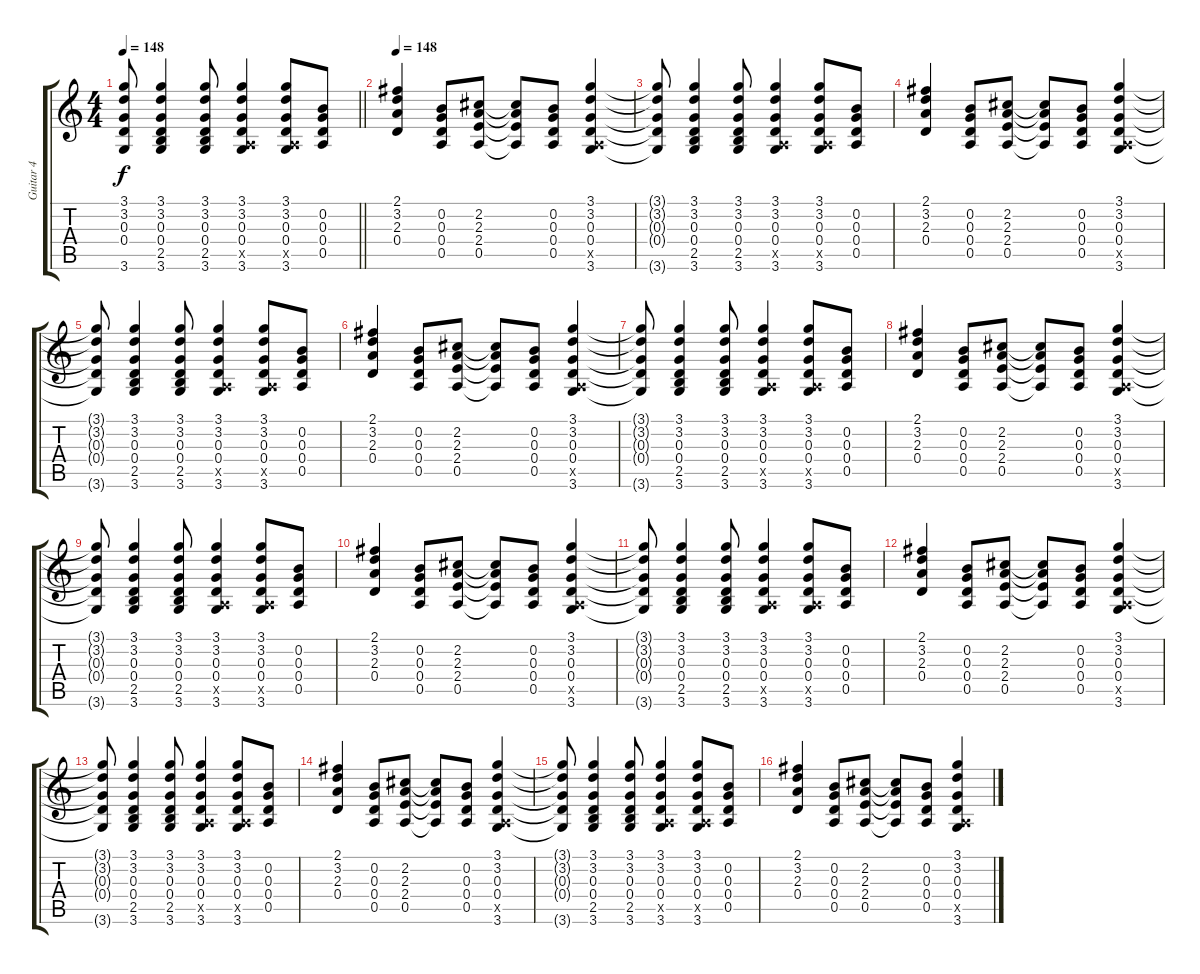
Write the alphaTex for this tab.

\track ("Guitar 4" "Guitar 4") {instrument distortionguitar}
\staff {score tabs}
\tuning (E4 B3 G3 D3 A2 E2) {hide}
\ts (4 4)
\tempo 148
\clef g2
\barLineRight lightlight
\ks c
(3.1{t} 3.2{t} 0.3{t} 0.4{t} 3.6{t}).8{dy f} (3.1 3.2 0.3 0.4 2.5 3.6).4 (3.1 3.2 0.3 0.4 2.5 3.6).8 (3.1 3.2 0.3 0.4 0.5{x} 3.6).4 (3.1 3.2 0.3 0.4 0.5{x} 3.6).8 (0.2 0.3 0.4 0.5).8 |
\tempo 148
(2.1 3.2 2.3 0.4).4 (0.2 0.3 0.4 0.5).8 (2.2 2.3 2.4 0.5).8 (2.2{t} 2.3{t} 2.4{t} 0.5{t}).8 (0.2 0.3 0.4 0.5).8 (3.1 3.2 0.3 0.4 0.5{x} 3.6).4 |
(3.1{t} 3.2{t} 0.3{t} 0.4{t} 3.6{t}).8 (3.1 3.2 0.3 0.4 2.5 3.6).4 (3.1 3.2 0.3 0.4 2.5 3.6).8 (3.1 3.2 0.3 0.4 0.5{x} 3.6).4 (3.1 3.2 0.3 0.4 0.5{x} 3.6).8 (0.2 0.3 0.4 0.5).8 |
(2.1 3.2 2.3 0.4).4 (0.2 0.3 0.4 0.5).8 (2.2 2.3 2.4 0.5).8 (2.2{t} 2.3{t} 2.4{t} 0.5{t}).8 (0.2 0.3 0.4 0.5).8 (3.1 3.2 0.3 0.4 0.5{x} 3.6).4 |
(3.1{t} 3.2{t} 0.3{t} 0.4{t} 3.6{t}).8 (3.1 3.2 0.3 0.4 2.5 3.6).4 (3.1 3.2 0.3 0.4 2.5 3.6).8 (3.1 3.2 0.3 0.4 0.5{x} 3.6).4 (3.1 3.2 0.3 0.4 0.5{x} 3.6).8 (0.2 0.3 0.4 0.5).8 |
(2.1 3.2 2.3 0.4).4 (0.2 0.3 0.4 0.5).8 (2.2 2.3 2.4 0.5).8 (2.2{t} 2.3{t} 2.4{t} 0.5{t}).8 (0.2 0.3 0.4 0.5).8 (3.1 3.2 0.3 0.4 0.5{x} 3.6).4 |
(3.1{t} 3.2{t} 0.3{t} 0.4{t} 3.6{t}).8 (3.1 3.2 0.3 0.4 2.5 3.6).4 (3.1 3.2 0.3 0.4 2.5 3.6).8 (3.1 3.2 0.3 0.4 0.5{x} 3.6).4 (3.1 3.2 0.3 0.4 0.5{x} 3.6).8 (0.2 0.3 0.4 0.5).8 |
(2.1 3.2 2.3 0.4).4 (0.2 0.3 0.4 0.5).8 (2.2 2.3 2.4 0.5).8 (2.2{t} 2.3{t} 2.4{t} 0.5{t}).8 (0.2 0.3 0.4 0.5).8 (3.1 3.2 0.3 0.4 0.5{x} 3.6).4 |
(3.1{t} 3.2{t} 0.3{t} 0.4{t} 3.6{t}).8 (3.1 3.2 0.3 0.4 2.5 3.6).4 (3.1 3.2 0.3 0.4 2.5 3.6).8 (3.1 3.2 0.3 0.4 0.5{x} 3.6).4 (3.1 3.2 0.3 0.4 0.5{x} 3.6).8 (0.2 0.3 0.4 0.5).8 |
(2.1 3.2 2.3 0.4).4 (0.2 0.3 0.4 0.5).8 (2.2 2.3 2.4 0.5).8 (2.2{t} 2.3{t} 2.4{t} 0.5{t}).8 (0.2 0.3 0.4 0.5).8 (3.1 3.2 0.3 0.4 0.5{x} 3.6).4 |
(3.1{t} 3.2{t} 0.3{t} 0.4{t} 3.6{t}).8 (3.1 3.2 0.3 0.4 2.5 3.6).4 (3.1 3.2 0.3 0.4 2.5 3.6).8 (3.1 3.2 0.3 0.4 0.5{x} 3.6).4 (3.1 3.2 0.3 0.4 0.5{x} 3.6).8 (0.2 0.3 0.4 0.5).8 |
(2.1 3.2 2.3 0.4).4 (0.2 0.3 0.4 0.5).8 (2.2 2.3 2.4 0.5).8 (2.2{t} 2.3{t} 2.4{t} 0.5{t}).8 (0.2 0.3 0.4 0.5).8 (3.1 3.2 0.3 0.4 0.5{x} 3.6).4 |
(3.1{t} 3.2{t} 0.3{t} 0.4{t} 3.6{t}).8 (3.1 3.2 0.3 0.4 2.5 3.6).4 (3.1 3.2 0.3 0.4 2.5 3.6).8 (3.1 3.2 0.3 0.4 0.5{x} 3.6).4 (3.1 3.2 0.3 0.4 0.5{x} 3.6).8 (0.2 0.3 0.4 0.5).8 |
(2.1 3.2 2.3 0.4).4 (0.2 0.3 0.4 0.5).8 (2.2 2.3 2.4 0.5).8 (2.2{t} 2.3{t} 2.4{t} 0.5{t}).8 (0.2 0.3 0.4 0.5).8 (3.1 3.2 0.3 0.4 0.5{x} 3.6).4 |
(3.1{t} 3.2{t} 0.3{t} 0.4{t} 3.6{t}).8 (3.1 3.2 0.3 0.4 2.5 3.6).4 (3.1 3.2 0.3 0.4 2.5 3.6).8 (3.1 3.2 0.3 0.4 0.5{x} 3.6).4 (3.1 3.2 0.3 0.4 0.5{x} 3.6).8 (0.2 0.3 0.4 0.5).8 |
(2.1 3.2 2.3 0.4).4 (0.2 0.3 0.4 0.5).8 (2.2 2.3 2.4 0.5).8 (2.2{t} 2.3{t} 2.4{t} 0.5{t}).8 (0.2 0.3 0.4 0.5).8 (3.1 3.2 0.3 0.4 0.5{x} 3.6).4
